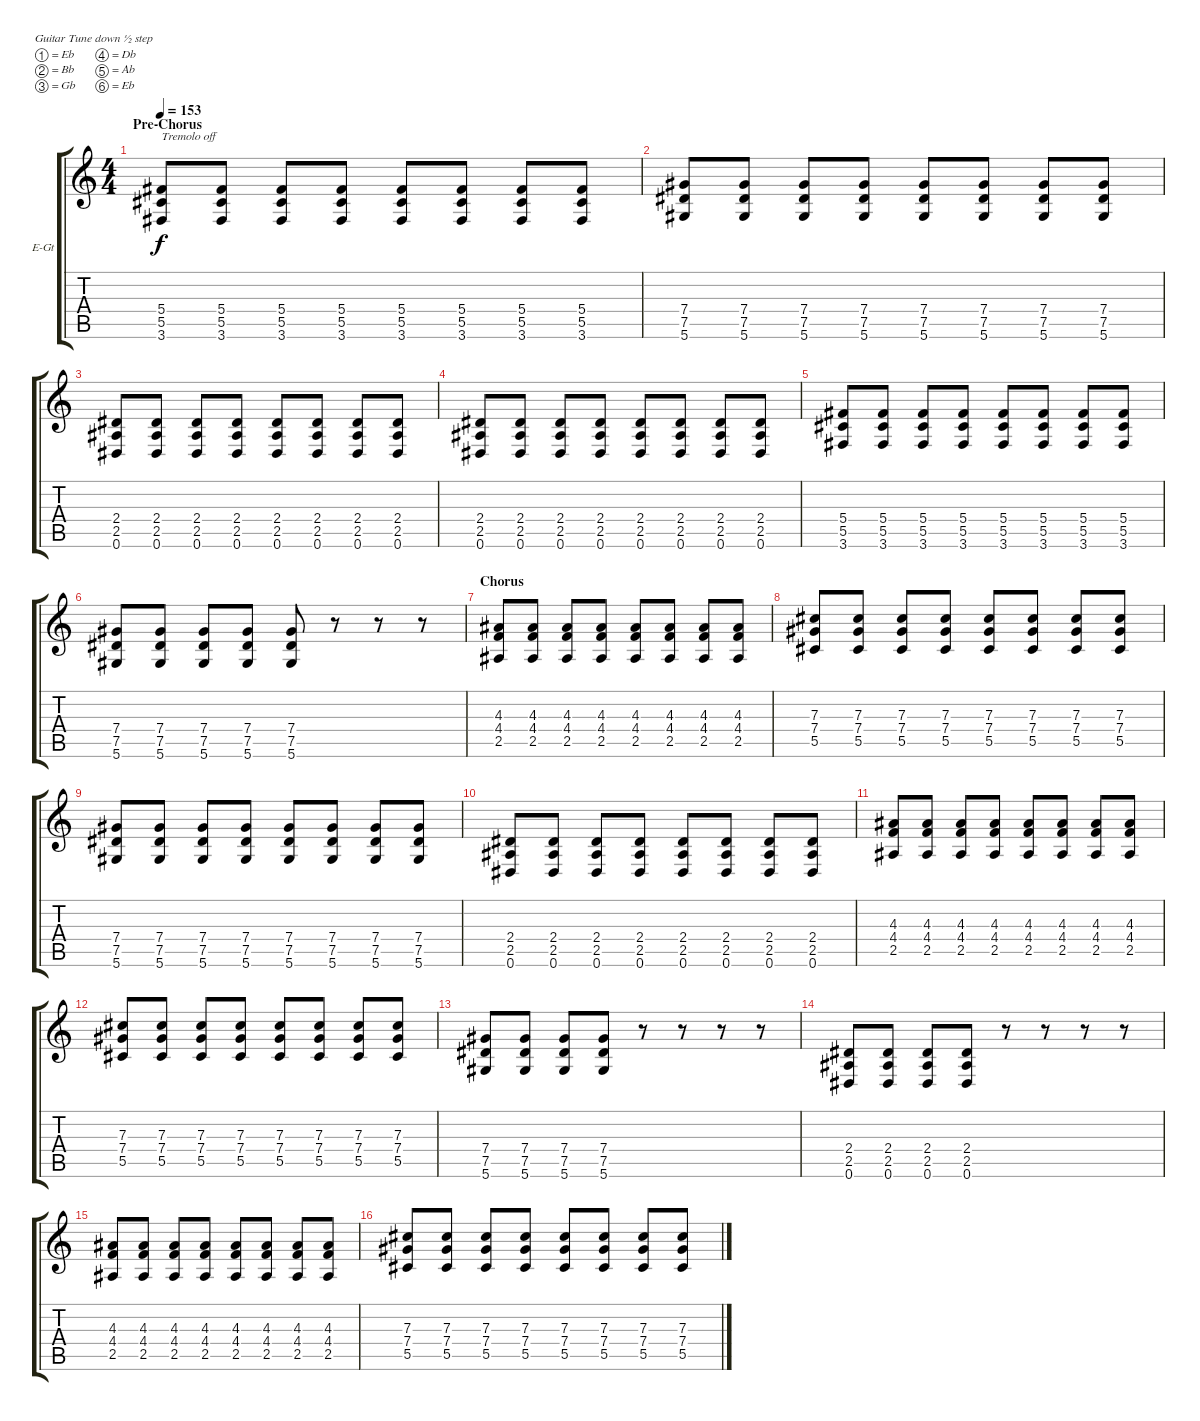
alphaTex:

\bracketExtendMode groupsimilarinstruments
\firstSystemTrackNameOrientation horizontal
\otherSystemsTrackNameOrientation horizontal
\track ("Rhythm Guitar" "E-Gt") {instrument distortionguitar}
\staff {score tabs}
\tuning (Eb4 Bb3 Gb3 Db3 Ab2 Eb2)
\ts (4 4)
\section ("" "Pre-Chorus")
\tempo 153
\clef g2
\ks c
(5.5 3.6 5.4).8{txt "Tremolo off" dy f} (5.5 3.6 5.4).8 (5.5 3.6 5.4).8 (5.5 3.6 5.4).8 (5.5 3.6 5.4).8 (5.5 3.6 5.4).8 (5.5 3.6 5.4).8 (5.5 3.6 5.4).8 |
(7.5 5.6 7.4).8 (7.5 5.6 7.4).8 (7.5 5.6 7.4).8 (7.5 5.6 7.4).8 (7.5 5.6 7.4).8 (7.5 5.6 7.4).8 (7.5 5.6 7.4).8 (7.5 5.6 7.4).8 |
(2.5 0.6 2.4).8 (2.5 0.6 2.4).8 (2.5 0.6 2.4).8 (2.5 0.6 2.4).8 (2.5 0.6 2.4).8 (2.5 0.6 2.4).8 (2.5 0.6 2.4).8 (2.5 0.6 2.4).8 |
(2.5 0.6 2.4).8 (2.5 0.6 2.4).8 (2.5 0.6 2.4).8 (2.5 0.6 2.4).8 (2.5 0.6 2.4).8 (2.5 0.6 2.4).8 (2.5 0.6 2.4).8 (2.5 0.6 2.4).8 |
(5.5 3.6 5.4).8 (5.5 3.6 5.4).8 (5.5 3.6 5.4).8 (5.5 3.6 5.4).8 (5.5 3.6 5.4).8 (5.5 3.6 5.4).8 (5.5 3.6 5.4).8 (5.5 3.6 5.4).8 |
(7.4 7.5 5.6).8 (7.4 7.5 5.6).8 (7.4 7.5 5.6).8 (7.4 7.5 5.6).8 (7.4 7.5 5.6).8 r.8 r.8 r.8 |
\section ("" "Chorus")
(4.3 4.4 2.5).8 (4.3 4.4 2.5).8 (4.3 4.4 2.5).8 (4.3 4.4 2.5).8 (4.3 4.4 2.5).8 (4.3 4.4 2.5).8 (4.3 4.4 2.5).8 (4.3 4.4 2.5).8 |
(7.3 7.4 5.5).8 (7.3 7.4 5.5).8 (7.3 7.4 5.5).8 (7.3 7.4 5.5).8 (7.3 7.4 5.5).8 (7.3 7.4 5.5).8 (7.3 7.4 5.5).8 (7.3 7.4 5.5).8 |
(7.4 7.5 5.6).8 (7.4 7.5 5.6).8 (7.4 7.5 5.6).8 (7.4 7.5 5.6).8 (7.4 7.5 5.6).8 (7.4 7.5 5.6).8 (7.4 7.5 5.6).8 (7.4 7.5 5.6).8 |
(2.4 2.5 0.6).8 (2.4 2.5 0.6).8 (2.4 2.5 0.6).8 (2.4 2.5 0.6).8 (2.4 2.5 0.6).8 (2.4 2.5 0.6).8 (2.4 2.5 0.6).8 (2.4 2.5 0.6).8 |
(4.3 4.4 2.5).8 (4.3 4.4 2.5).8 (4.3 4.4 2.5).8 (4.3 4.4 2.5).8 (4.3 4.4 2.5).8 (4.3 4.4 2.5).8 (4.3 4.4 2.5).8 (4.3 4.4 2.5).8 |
(7.3 7.4 5.5).8 (7.3 7.4 5.5).8 (7.3 7.4 5.5).8 (7.3 7.4 5.5).8 (7.3 7.4 5.5).8 (7.3 7.4 5.5).8 (7.3 7.4 5.5).8 (7.3 7.4 5.5).8 |
(7.4 7.5 5.6).8 (7.4 7.5 5.6).8 (7.4 7.5 5.6).8 (7.4 7.5 5.6).8 r.8 r.8 r.8 r.8 |
(2.4 2.5 0.6).8 (2.4 2.5 0.6).8 (2.4 2.5 0.6).8 (2.4 2.5 0.6).8 r.8 r.8 r.8 r.8 |
(4.3 4.4 2.5).8 (4.3 4.4 2.5).8 (4.3 4.4 2.5).8 (4.3 4.4 2.5).8 (4.3 4.4 2.5).8 (4.3 4.4 2.5).8 (4.3 4.4 2.5).8 (4.3 4.4 2.5).8 |
(7.3 7.4 5.5).8 (7.3 7.4 5.5).8 (7.3 7.4 5.5).8 (7.3 7.4 5.5).8 (7.3 7.4 5.5).8 (7.3 7.4 5.5).8 (7.3 7.4 5.5).8 (7.3 7.4 5.5).8
